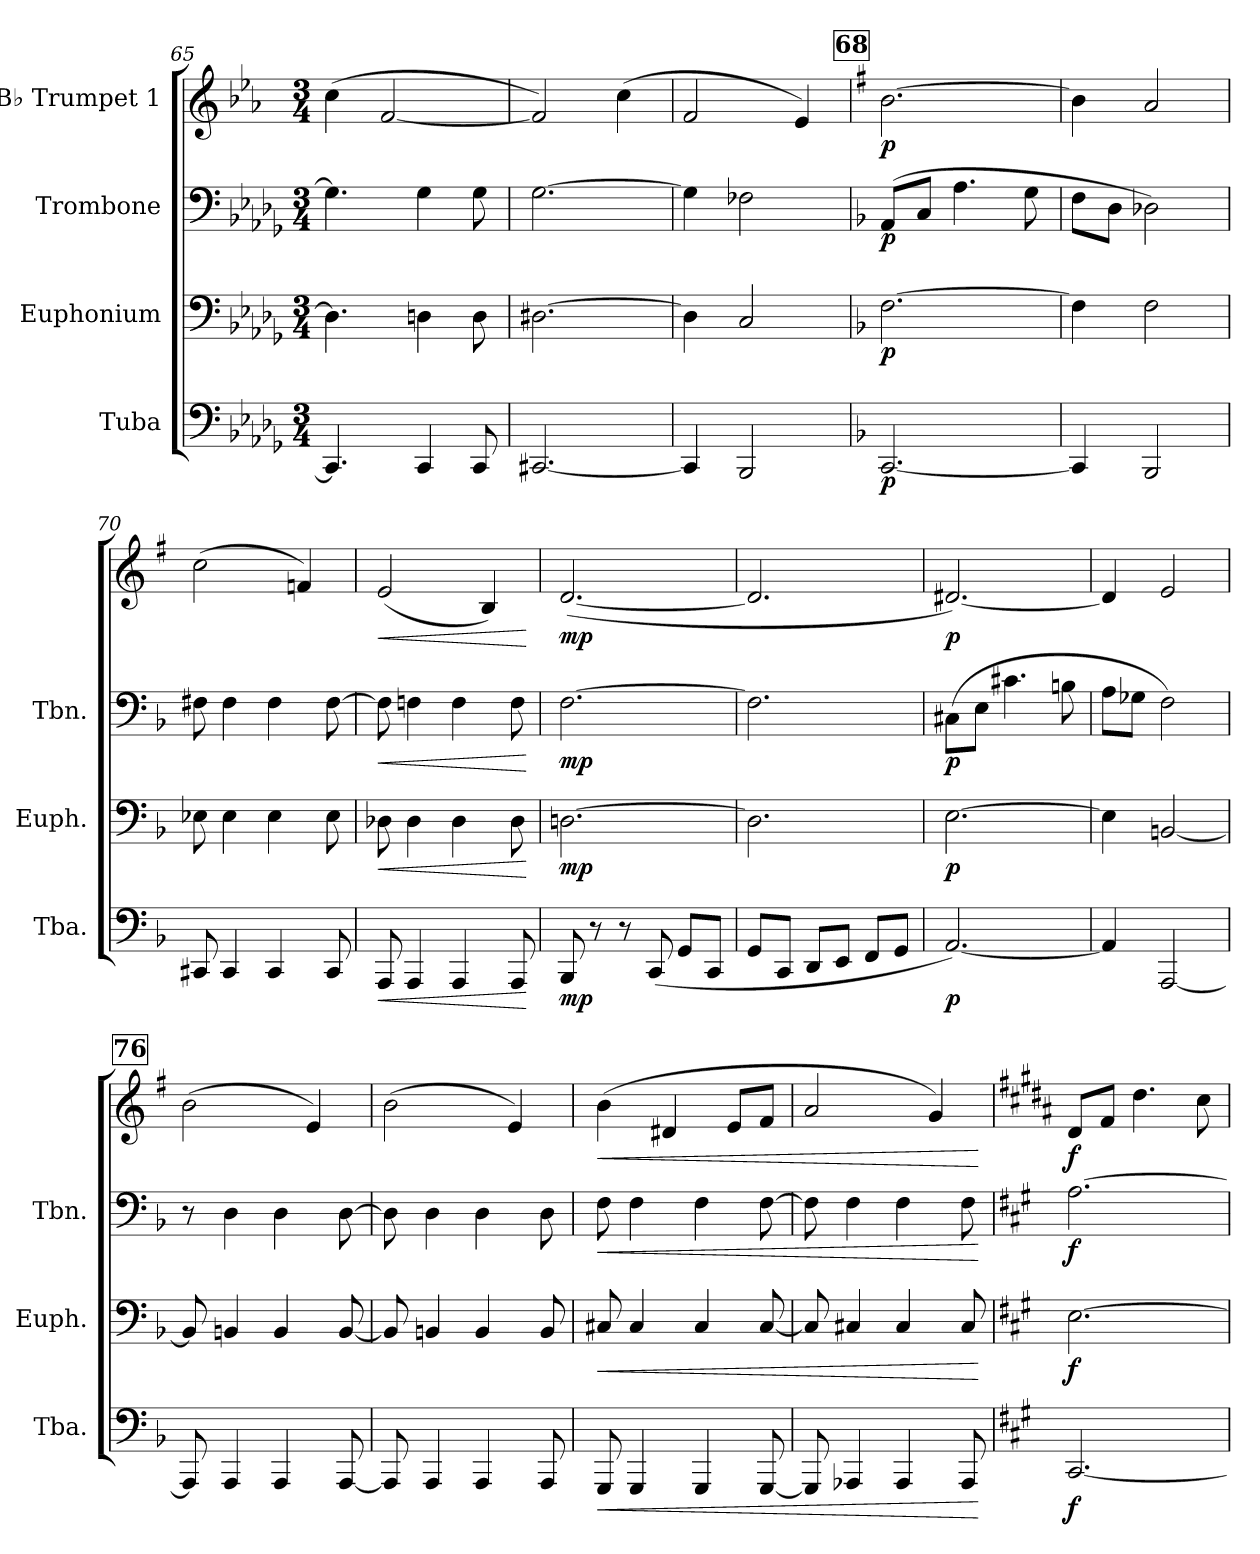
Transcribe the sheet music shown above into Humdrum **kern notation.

**kern	**dynam	**kern	**dynam	**kern	**dynam	**kern	**dynam
*part4	*part4	*part3	*part3	*part2	*part2	*part1	*part1
*staff4	*staff4	*staff3	*staff3	*staff2	*staff2	*staff1	*staff1
*I"Tuba	*	*I"Euphonium	*	*I"Trombone	*	*I"B♭ Trumpet 1	*
*I'Tba.	*	*I'Euph.	*	*I'Tbn.	*	*	*
*clefF4	*	*clefF4	*	*clefF4	*	*clefG2	*
*	*	*	*	*	*	*ITrd1c2	*
*k[b-e-a-d-g-]	*	*k[b-e-a-d-g-]	*	*k[b-e-a-d-g-]	*	*k[b-e-a-d-g-]	*
*M3/4	*	*M3/4	*	*M3/4	*	*M3/4	*
=65	=65	=65	=65	=65	=65	=65	=65
4.CC/]	.	4.D\]	.	4.G-\]	.	(4b-\	.
.	.	.	.	.	.	[2e-/	.
4CC/	.	4Dn\	.	4G-\	.	.	.
8CC/	.	8D\	.	8G-\	.	.	.
=66	=66	=66	=66	=66	=66	=66	=66
[2.CC#X/	.	[2.D#X\	.	[2.G-\	.	2e-/])	.
.	.	.	.	.	.	(4b-\	.
=67	=67	=67	=67	=67	=67	=67	=67
4CC#/]	.	4D#\]	.	4G-\]	.	2e-/	.
2BBB-/	.	2C/	.	2F-X\	.	.	.
.	.	.	.	.	.	4d-/)	.
!!LO:REH:place=s1:a:B:fs=14:t=68
=68	=68	=68	=68	=68	=68	=68	=68
*k[b-]	*	*k[b-]	*	*k[b-]	*	*k[b-]	*
!	!LO:DY:b	!	!LO:DY:b	!	!LO:DY:b	!	!LO:DY:b
[2.CC/	p	[2.F\	p	(8AA/L	p	[2.a\	p
.	.	.	.	8C/J	.	.	.
.	.	.	.	4.A\	.	.	.
.	.	.	.	8G\	.	.	.
=69	=69	=69	=69	=69	=69	=69	=69
4CC/]	.	4F\]	.	8F\L	.	4a\]	.
.	.	.	.	8D\J	.	.	.
2BBB-/	.	2F\	.	2D-X\)	.	2g/	.
=70	=70	=70	=70	=70	=70	=70	=70
8CC#X/	.	8E-X\	.	8F#X\	.	(2b-\	.
4CC#/	.	4E-\	.	4F#\	.	.	.
4CC#/	.	4E-\	.	4F#\	.	.	.
.	.	.	.	.	.	4e-X/)	.
8CC#/	.	8E-\	.	[8F#\	.	.	.
!!LO:LB:g=z
=71	=71	=71	=71	=71	=71	=71	=71
!	!LO:HP:b	!	!LO:HP:b	!	!LO:HP:b	!	!LO:HP:b
8AAA/	<	8D-X\	<	8F#\]	<	(2d/	<
4AAA/	.	4D-\	.	4Fn\	.	.	.
4AAA/	.	4D-\	.	4F\	.	.	.
.	.	.	.	.	.	4A/)	.
8AAA/	.	8D-\	.	8F\	.	.	.
.	[	.	[	.	[	.	[
=72	=72	=72	=72	=72	=72	=72	=72
!	!LO:DY:b	!	!LO:DY:b	!	!LO:DY:b	!	!LO:DY:b
8BBB-/	mp	[2.Dn\	mp	[2.F\	mp	([2.c/	mp
8r	.	.	.	.	.	.	.
8r	.	.	.	.	.	.	.
(8CC/	.	.	.	.	.	.	.
8GG/L	.	.	.	.	.	.	.
8CC/J	.	.	.	.	.	.	.
=73	=73	=73	=73	=73	=73	=73	=73
8GG/L	.	2.D\]	.	2.F\]	.	2.c/]	.
8CC/J	.	.	.	.	.	.	.
8DD/L	.	.	.	.	.	.	.
8EE/J	.	.	.	.	.	.	.
8FF/L	.	.	.	.	.	.	.
8GG/J	.	.	.	.	.	.	.
=74	=74	=74	=74	=74	=74	=74	=74
*	*	*	*	*	*	*MM68	*
!	!LO:DY:b	!	!LO:DY:b	!	!LO:DY:b	!	!LO:DY:b
[2.AA/)	p	[2.E\	p	(8C#X\L	p	[2.c#X/)	p
.	.	.	.	8E\J	.	.	.
.	.	.	.	4.c#X\	.	.	.
.	.	.	.	8Bn\	.	.	.
=75	=75	=75	=75	=75	=75	=75	=75
4AA/]	.	4E\]	.	8A\L	.	4c#/]	.
.	.	.	.	8G-X\J	.	.	.
[2AAA/	.	[2BBn/	.	2F\)	.	2d/	.
!!LO:REH:place=s1:a:B:fs=14:t=76
=76	=76	=76	=76	=76	=76	=76	=76
8AAA/]	.	8BB/]	.	8r	.	(2a\	.
4AAA/	.	4BBn/	.	4D\	.	.	.
4AAA/	.	4BB/	.	4D\	.	.	.
.	.	.	.	.	.	4d/)	.
[8AAA/	.	[8BB/	.	[8D\	.	.	.
!!LO:LB:g=z
=77	=77	=77	=77	=77	=77	=77	=77
8AAA/]	.	8BB/]	.	8D\]	.	(2a\	.
4AAA/	.	4BBn/	.	4D\	.	.	.
4AAA/	.	4BB/	.	4D\	.	.	.
.	.	.	.	.	.	4d/)	.
8AAA/	.	8BB/	.	8D\	.	.	.
=78	=78	=78	=78	=78	=78	=78	=78
!	!LO:HP:b	!	!LO:HP:b	!	!LO:HP:b	!	!LO:HP:b
8GGG/	<	8C#X/	<	8F\	<	(4a\	<
4GGG/	.	4C#/	.	4F\	.	.	.
.	.	.	.	.	.	4c#X/	.
4GGG/	.	4C#/	.	4F\	.	.	.
.	.	.	.	.	.	8d/L	.
[8GGG/	.	[8C#/	.	[8F\	.	8e/J	.
=79	=79	=79	=79	=79	=79	=79	=79
8GGG/]	.	8C#/]	.	8F\]	.	2g/	.
4AAA-X/	.	4C#X/	.	4F\	.	.	.
4AAA-/	.	4C#/	.	4F\	.	.	.
.	.	.	.	.	.	4f/)	.
8AAA-/	.	8C#/	.	8F\	.	.	.
.	[	.	[	.	[	.	[
=80	=80	=80	=80	=80	=80	=80	=80
*k[f#c#g#]	*	*k[f#c#g#]	*	*k[f#c#g#]	*	*k[f#c#g#]	*
!	!LO:DY:b	!	!LO:DY:b	!	!LO:DY:b	!	!LO:DY:b
[2.CC#/	f	[2.E\	f	[2.A\	f	8c#/L	f
.	.	.	.	.	.	8e/J	.
.	.	.	.	.	.	4.cc#\	.
.	.	.	.	.	.	8b\	.
=	=	=	=	=	=	=	=
*-	*-	*-	*-	*-	*-	*-	*-
